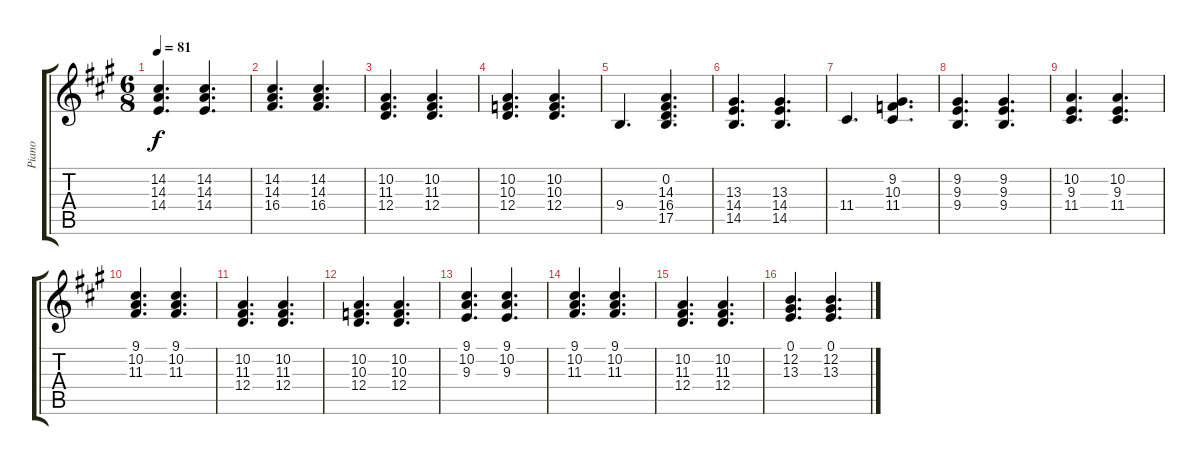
\track ("Piano" "Piano") {instrument brightacousticpiano}
\staff {score tabs}
\tuning (E4 B3 G3 D3 A2 E2) {hide}
\ts (6 8)
\tempo 81
\clef g2
\ks a
(14.2 14.3 14.4).4{d dy f} (14.2 14.3 14.4).4{d} |
(14.2 14.3 16.4).4{d} (14.2 14.3 16.4).4{d} |
(10.2 11.3 12.4).4{d} (10.2 11.3 12.4).4{d} |
(10.2 10.3 12.4).4{d} (10.2 10.3 12.4).4{d} |
9.4.4{d} (0.2 14.3 16.4 17.5).4{d} |
(13.3 14.4 14.5).4{d} (13.3 14.4 14.5).4{d} |
11.4.4{d} (9.2 10.3 11.4).4{d} |
(9.2 9.3 9.4).4{d} (9.2 9.3 9.4).4{d} |
(10.2 9.3 11.4).4{d} (10.2 9.3 11.4).4{d} |
(9.1 10.2 11.3).4{d} (9.1 10.2 11.3).4{d} |
(10.2 11.3 12.4).4{d} (10.2 11.3 12.4).4{d} |
(10.2 10.3 12.4).4{d} (10.2 10.3 12.4).4{d} |
(9.1 10.2 9.3).4{d} (9.1 10.2 9.3).4{d} |
(9.1 10.2 11.3).4{d} (9.1 10.2 11.3).4{d} |
(10.2 11.3 12.4).4{d} (10.2 11.3 12.4).4{d} |
(0.1 12.2 13.3).4{d} (0.1 12.2 13.3).4{d}
